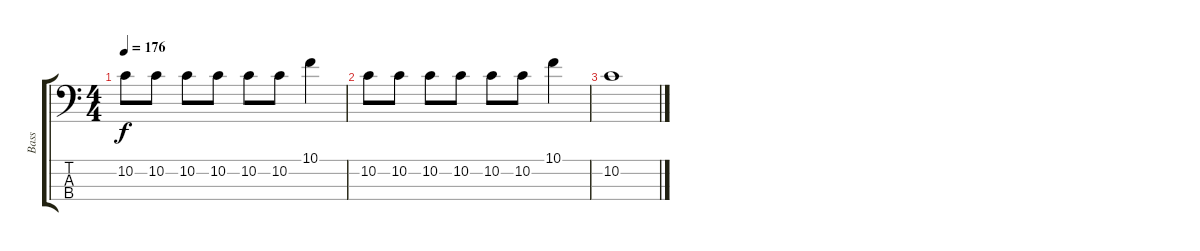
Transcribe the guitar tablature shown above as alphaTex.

\track ("Bass" "Bass") {instrument electricbassfinger}
\staff {score tabs}
\tuning (G2 D2 A1 E1) {hide}
\ts (4 4)
\tempo 176
\clef f4
\ks c
10.2.8{dy f} 10.2.8 10.2.8 10.2.8 10.2.8 10.2.8 10.1.4 |
10.2.8 10.2.8 10.2.8 10.2.8 10.2.8 10.2.8 10.1.4 |
10.2.1
